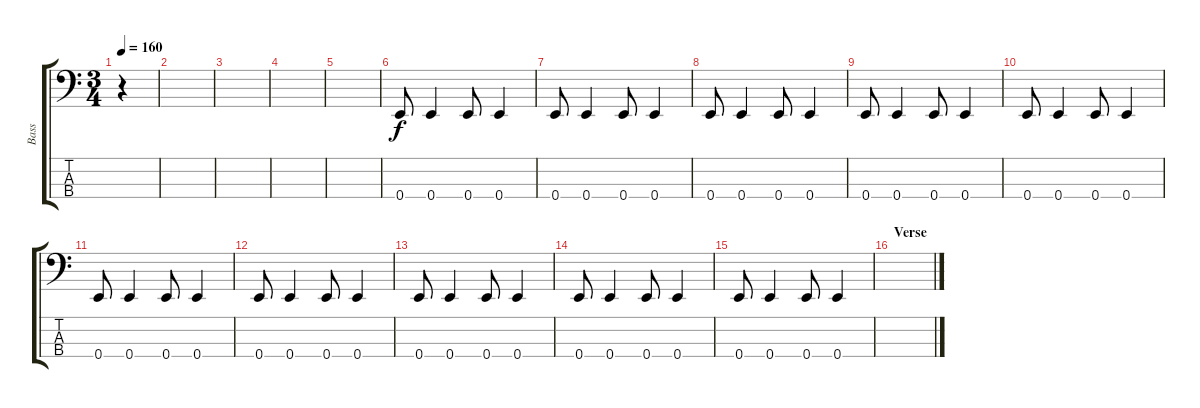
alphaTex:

\track ("Bass" "Bass") {instrument electricbassfinger}
\staff {score tabs}
\tuning (G2 D2 A1 E1) {hide}
\ts (3 4)
\tempo 160
\clef f4
\ks c
r.4{dy f} |
|
|
|
|
0.4.8{volume 13} 0.4.4 0.4.8 0.4.4 |
0.4.8 0.4.4 0.4.8 0.4.4 |
0.4.8 0.4.4 0.4.8 0.4.4 |
0.4.8 0.4.4 0.4.8 0.4.4 |
0.4.8 0.4.4 0.4.8 0.4.4 |
0.4.8 0.4.4 0.4.8 0.4.4 |
0.4.8 0.4.4 0.4.8 0.4.4 |
0.4.8 0.4.4 0.4.8 0.4.4 |
0.4.8 0.4.4 0.4.8 0.4.4 |
0.4.8 0.4.4 0.4.8 0.4.4 |
\section ("" "Verse")
